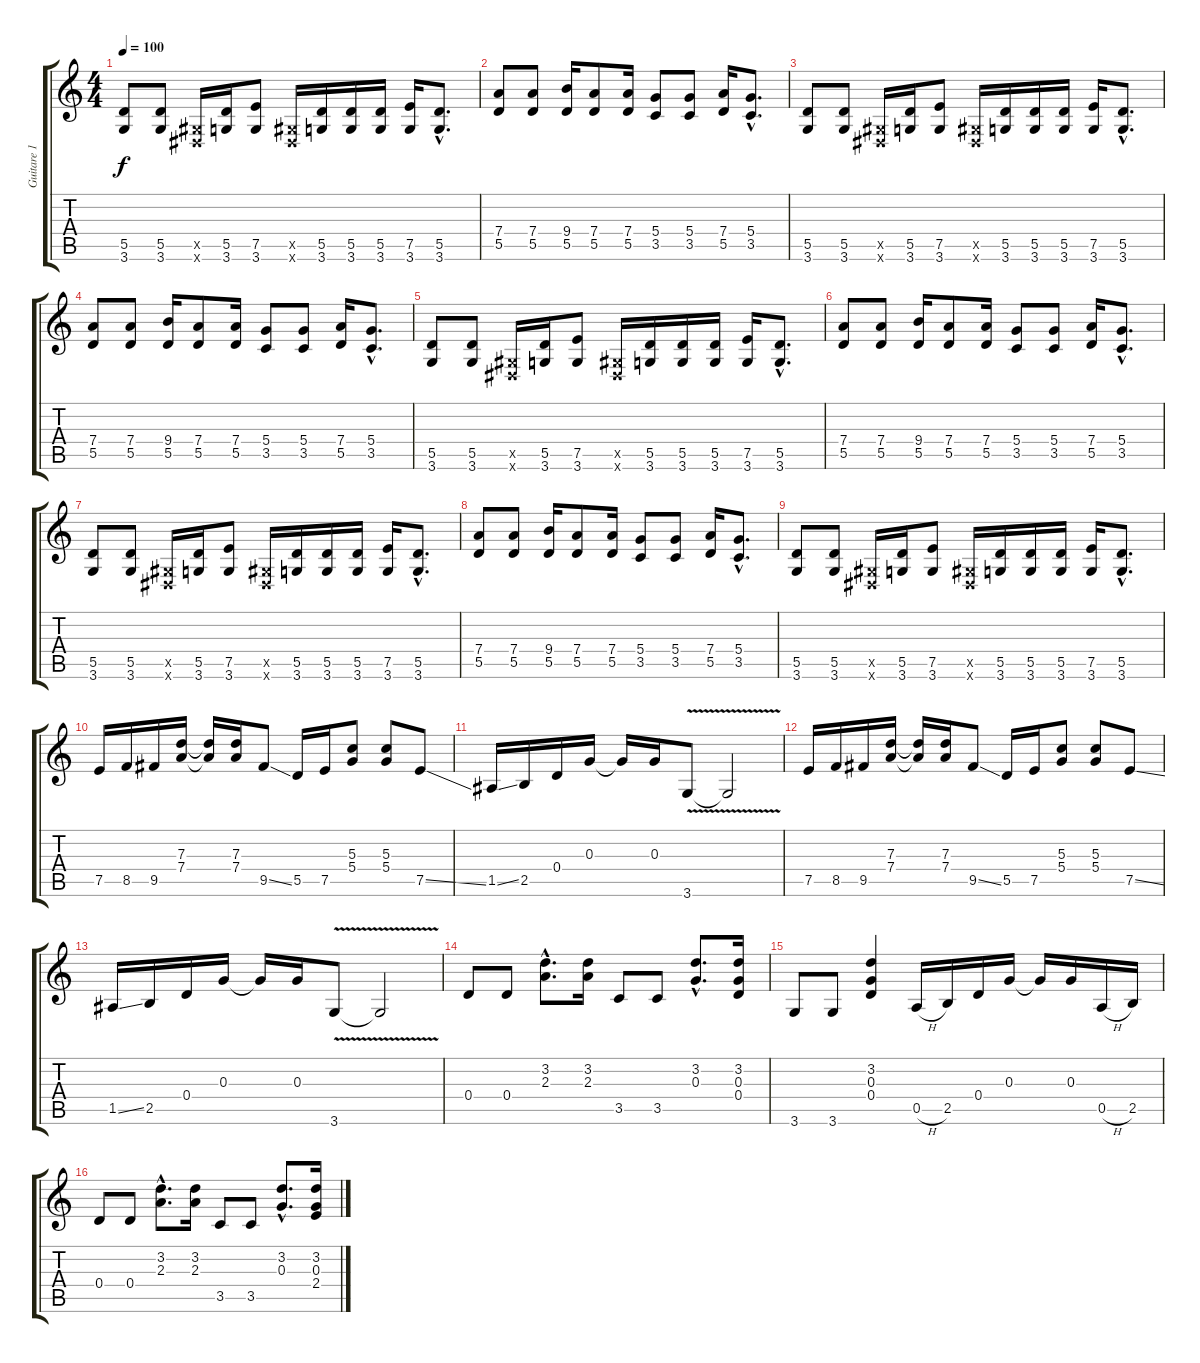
\track ("Guitare 1" "Guitare 1") {instrument electricguitarclean}
\staff {score tabs}
\tuning (E4 B3 G3 D3 A2 E2) {hide}
\ts (4 4)
\tempo 100
\clef g2
\ks c
(5.5 3.6).8{dy f} (5.5 3.6).8 (-1.5{x} -1.6{x}).16 (5.5 3.6).16 (7.5 3.6).8 (-1.5{x} -1.6{x}).16 (5.5 3.6).16 (5.5 3.6).16 (5.5 3.6).16 (7.5 3.6).16 (5.5{hac} 3.6{hac}).8{d} |
(7.4 5.5).8 (7.4 5.5).8 (9.4 5.5).16 (7.4 5.5).8 (7.4 5.5).16 (5.4 3.5).8 (5.4 3.5).8 (7.4 5.5).16 (5.4{hac} 3.5{hac}).8{d} |
(5.5 3.6).8 (5.5 3.6).8 (-1.5{x} -1.6{x}).16 (5.5 3.6).16 (7.5 3.6).8 (-1.5{x} -1.6{x}).16 (5.5 3.6).16 (5.5 3.6).16 (5.5 3.6).16 (7.5 3.6).16 (5.5{hac} 3.6{hac}).8{d} |
(7.4 5.5).8 (7.4 5.5).8 (9.4 5.5).16 (7.4 5.5).8 (7.4 5.5).16 (5.4 3.5).8 (5.4 3.5).8 (7.4 5.5).16 (5.4{hac} 3.5{hac}).8{d} |
(5.5 3.6).8 (5.5 3.6).8 (-1.5{x} -1.6{x}).16 (5.5 3.6).16 (7.5 3.6).8 (-1.5{x} -1.6{x}).16 (5.5 3.6).16 (5.5 3.6).16 (5.5 3.6).16 (7.5 3.6).16 (5.5{hac} 3.6{hac}).8{d} |
(7.4 5.5).8 (7.4 5.5).8 (9.4 5.5).16 (7.4 5.5).8 (7.4 5.5).16 (5.4 3.5).8 (5.4 3.5).8 (7.4 5.5).16 (5.4{hac} 3.5{hac}).8{d} |
(5.5 3.6).8 (5.5 3.6).8 (-1.5{x} -1.6{x}).16 (5.5 3.6).16 (7.5 3.6).8 (-1.5{x} -1.6{x}).16 (5.5 3.6).16 (5.5 3.6).16 (5.5 3.6).16 (7.5 3.6).16 (5.5{hac} 3.6{hac}).8{d} |
(7.4 5.5).8 (7.4 5.5).8 (9.4 5.5).16 (7.4 5.5).8 (7.4 5.5).16 (5.4 3.5).8 (5.4 3.5).8 (7.4 5.5).16 (5.4{hac} 3.5{hac}).8{d} |
(5.5 3.6).8 (5.5 3.6).8 (-1.5{x} -1.6{x}).16 (5.5 3.6).16 (7.5 3.6).8 (-1.5{x} -1.6{x}).16 (5.5 3.6).16 (5.5 3.6).16 (5.5 3.6).16 (7.5 3.6).16 (5.5{hac} 3.6{hac}).8{d} |
7.5.16 8.5.16 9.5.16 (7.3 7.4).16 (7.3{t} 7.4{t}).16 (7.3 7.4).16 9.5{ss}.8 5.5.16 7.5.16 (5.3 5.4).8 (5.3 5.4).8 7.5{ss}.8 |
1.5{ss}.16 2.5.16 0.4.16 0.3.16 0.3{t}.16 0.3.16 3.6{v}.8 3.6{t}.2 |
7.5.16 8.5.16 9.5.16 (7.3 7.4).16 (7.3{t} 7.4{t}).16 (7.3 7.4).16 9.5{ss}.8 5.5.16 7.5.16 (5.3 5.4).8 (5.3 5.4).8 7.5{ss}.8 |
1.5{ss}.16 2.5.16 0.4.16 0.3.16 0.3{t}.16 0.3.16 3.6{v}.8 3.6{t}.2 |
0.4.8 0.4.8 (3.2{hac} 2.3{hac}).8{d} (3.2 2.3).16 3.5.8 3.5.8 (3.2{hac} 0.3{hac}).8{d} (3.2 0.3 0.4).16 |
3.6.8 3.6.8 (3.2 0.3 0.4).4 0.5{h}.16 2.5.16 0.4.16 0.3.16 0.3{t}.16 0.3.16 0.5{h}.16 2.5.16 |
0.4.8 0.4.8 (3.2{hac} 2.3{hac}).8{d} (3.2 2.3).16 3.5.8 3.5.8 (3.2{hac} 0.3{hac}).8{d} (3.2 0.3 2.4).16
